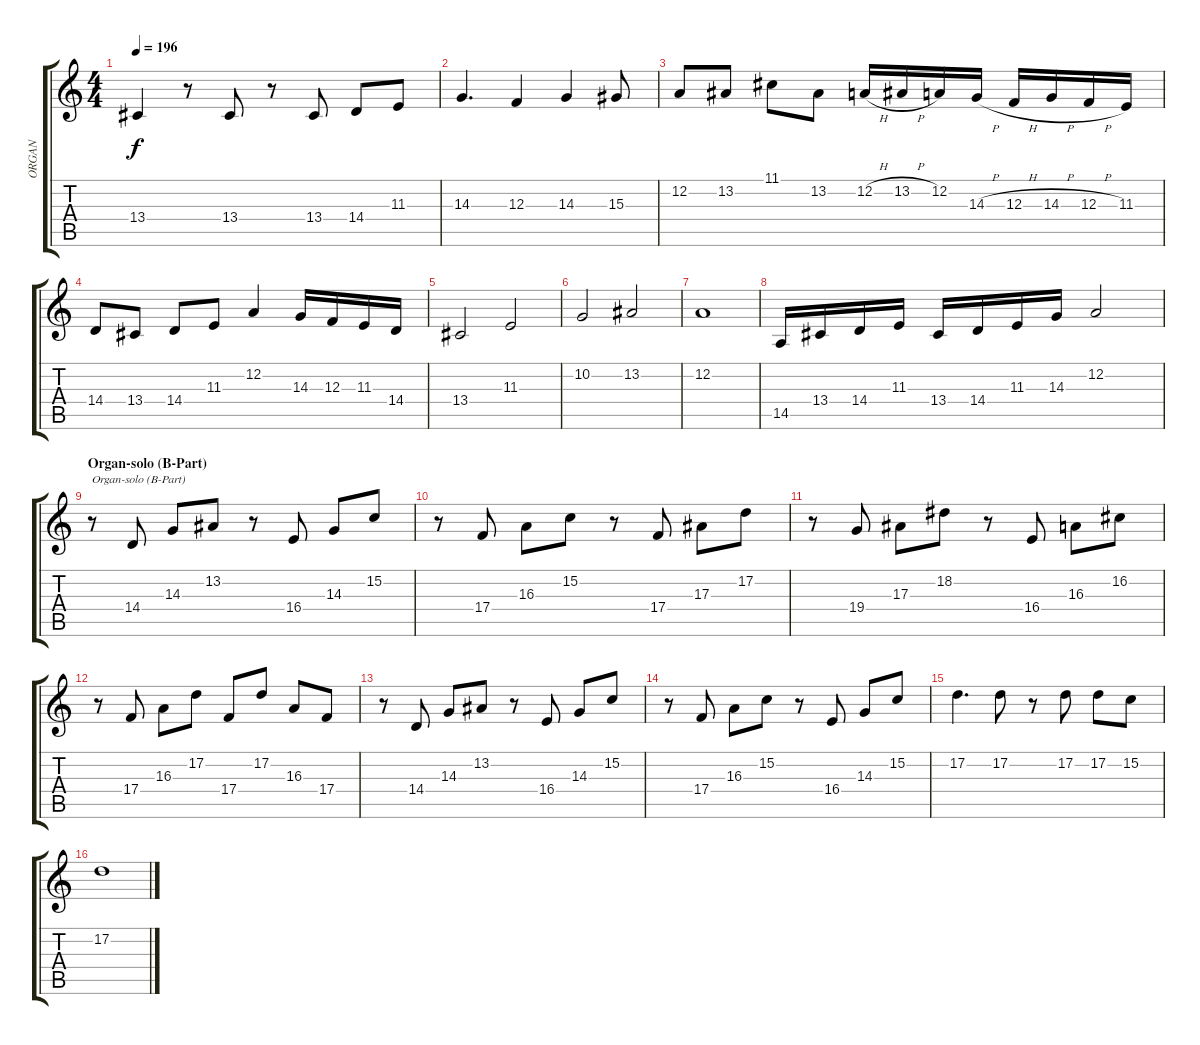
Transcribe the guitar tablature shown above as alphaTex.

\track ("ORGAN" "ORGAN") {instrument churchorgan}
\staff {score tabs}
\tuning (D4 A3 F3 C3 G2 D2) {hide}
\ts (4 4)
\tempo 196
\clef g2
\ks c
13.4.4{dy f} r.8 13.4.8 r.8 13.4.8 14.4.8 11.3.8 |
14.3.4{d} 12.3.4 14.3.4 15.3.8 |
12.2.8 13.2.8 11.1.8 13.2.8 12.2{h}.16 13.2{h}.16 12.2.16 14.3{h}.16 12.3{h}.16 14.3{h}.16 12.3{h}.16 11.3.16 |
14.4.8 13.4.8 14.4.8 11.3.8 12.2.4 14.3.16 12.3.16 11.3.16 14.4.16 |
13.4.2 11.3.2 |
10.2.2 13.2.2 |
12.2.1 |
14.5.16 13.4.16 14.4.16 11.3.16 13.4.16 14.4.16 11.3.16 14.3.16 12.2.2 |
\section ("" "Organ-solo (B-Part)")
r.8{txt "Organ-solo (B-Part)"} 14.4.8 14.3.8 13.2.8 r.8 16.4.8 14.3.8 15.2.8 |
r.8 17.4.8 16.3.8 15.2.8 r.8 17.4.8 17.3.8 17.2.8 |
r.8 19.4.8 17.3.8 18.2.8 r.8 16.4.8 16.3.8 16.2.8 |
r.8 17.4.8 16.3.8 17.2.8 17.4.8 17.2.8 16.3.8 17.4.8 |
r.8 14.4.8 14.3.8 13.2.8 r.8 16.4.8 14.3.8 15.2.8 |
r.8 17.4.8 16.3.8 15.2.8 r.8 16.4.8 14.3.8 15.2.8 |
17.2.4{d} 17.2.8 r.8 17.2.8 17.2.8 15.2.8 |
17.2.1
